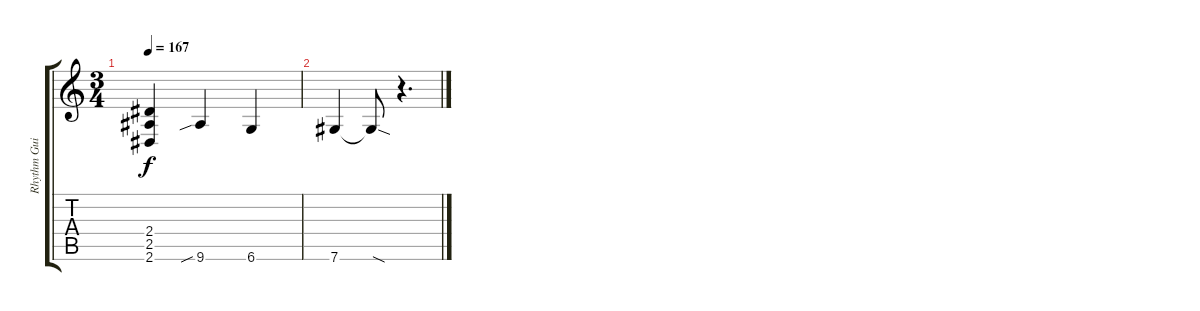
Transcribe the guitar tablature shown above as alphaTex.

\track ("Rhythm Guitar I" "Rhythm Gui") {instrument overdrivenguitar}
\staff {score tabs}
\tuning (Eb4 Bb3 Gb3 Db3 Ab2 Db2) {hide}
\ts (3 4)
\tempo 167
\clef g2
\ks c
(2.4 2.5 2.6).4{dy f} 9.6{sib}.4 6.6.4 |
7.6.4 7.6{sod t}.8 r.4{d}
